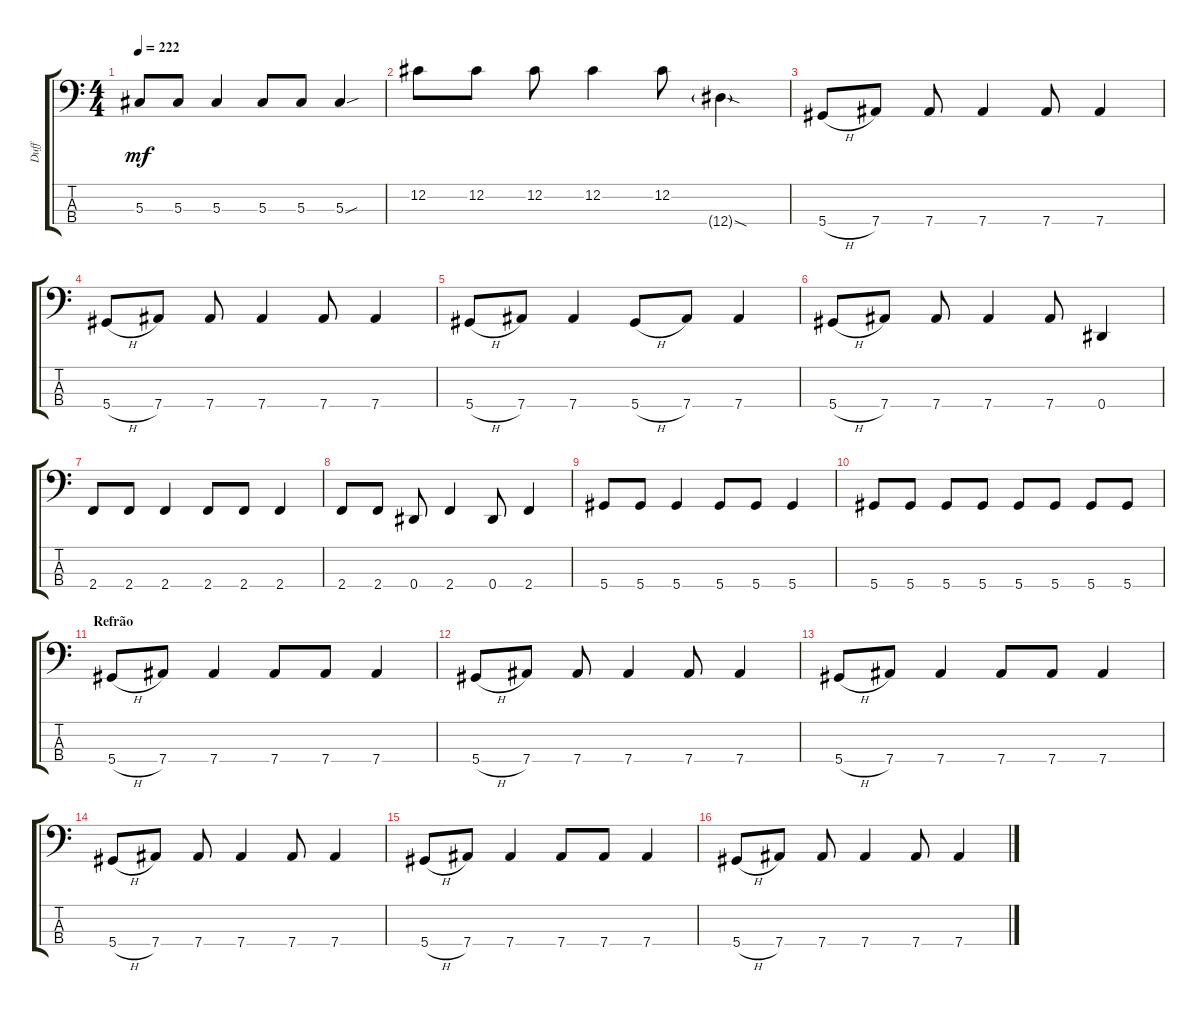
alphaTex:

\track ("Duff" "Duff") {instrument electricbassfinger}
\staff {score tabs}
\tuning (Gb2 Db2 Ab1 Eb1) {hide}
\ts (4 4)
\tempo 222
\clef f4
\ks c
5.3.8{dy mf} 5.3.8 5.3.4 5.3.8 5.3.8 5.3{sou}.4 |
12.2.8 12.2.8 12.2.8 12.2.4 12.2.8 12.4{sod g}.4 |
5.4{h}.8 7.4.8 7.4.8 7.4.4 7.4.8 7.4.4 |
5.4{h}.8 7.4.8 7.4.8 7.4.4 7.4.8 7.4.4 |
5.4{h}.8 7.4.8 7.4.4 5.4{h}.8 7.4.8 7.4.4 |
5.4{h}.8 7.4.8 7.4.8 7.4.4 7.4.8 0.4.4 |
2.4.8 2.4.8 2.4.4 2.4.8 2.4.8 2.4.4 |
2.4.8 2.4.8 0.4.8 2.4.4 0.4.8 2.4.4 |
5.4.8 5.4.8 5.4.4 5.4.8 5.4.8 5.4.4 |
5.4.8 5.4.8 5.4.8 5.4.8 5.4.8 5.4.8 5.4.8 5.4.8 |
\section ("" "Refrão")
5.4{h}.8 7.4.8 7.4.4 7.4.8 7.4.8 7.4.4 |
5.4{h}.8 7.4.8 7.4.8 7.4.4 7.4.8 7.4.4 |
5.4{h}.8 7.4.8 7.4.4 7.4.8 7.4.8 7.4.4 |
5.4{h}.8 7.4.8 7.4.8 7.4.4 7.4.8 7.4.4 |
5.4{h}.8 7.4.8 7.4.4 7.4.8 7.4.8 7.4.4 |
5.4{h}.8 7.4.8 7.4.8 7.4.4 7.4.8 7.4.4
